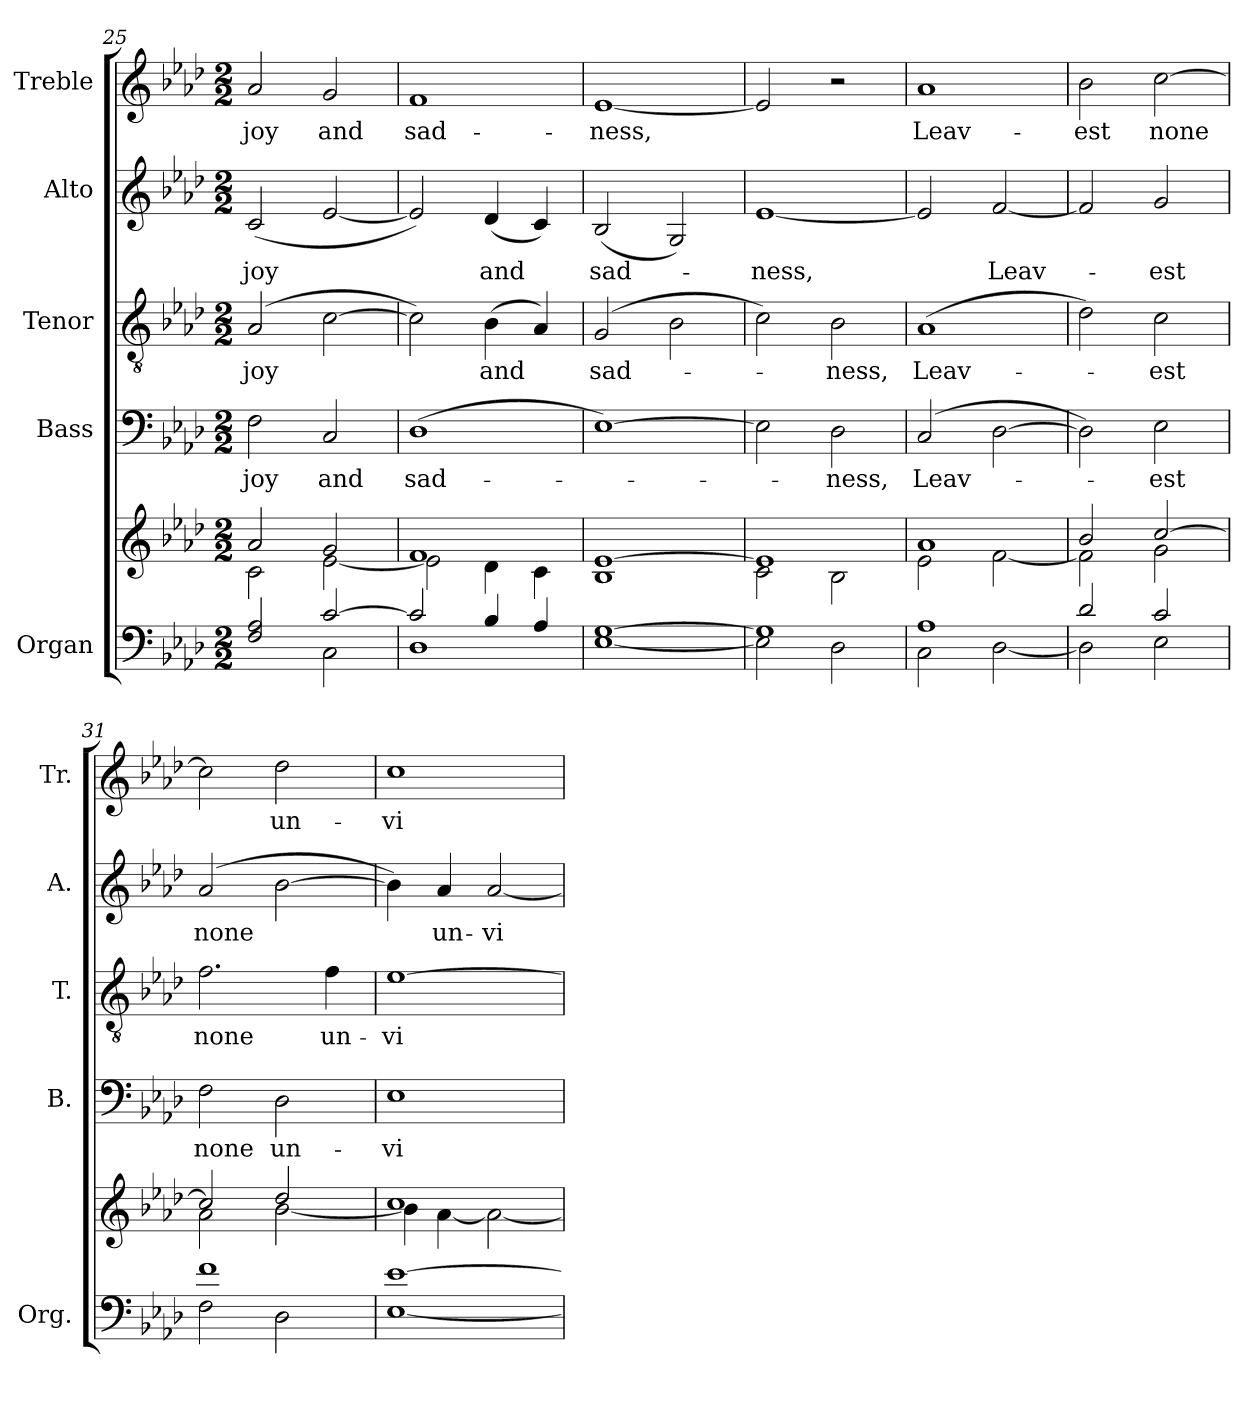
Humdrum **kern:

**kern	**kern	**kern	**text	**kern	**text	**kern	**text	**kern	**text
*part5	*part5	*part4	*part4	*part3	*part3	*part2	*part2	*part1	*part1
*staff6	*staff5	*staff4	*staff4	*staff3	*staff3	*staff2	*staff2	*staff1	*staff1
*I"Organ	*	*I"Bass	*	*I"Tenor	*	*I"Alto	*	*I"Treble	*
*I'Org.	*	*I'B.	*	*I'T.	*	*I'A.	*	*I'Tr.	*
*clefF4	*clefG2	*clefF4	*	*clefGv2	*	*clefG2	*	*clefG2	*
*	*	*	*	*ITrd7c12	*	*	*	*	*
*k[b-e-a-d-]	*k[b-e-a-d-]	*k[b-e-a-d-]	*	*k[b-e-a-d-]	*	*k[b-e-a-d-]	*	*k[b-e-a-d-]	*
*A-:	*A-:	*A-:	*	*A-:	*	*A-:	*	*A-:	*
*M2/2	*M2/2	*M2/2	*	*M2/2	*	*M2/2	*	*M2/2	*
=25	=25	=25	=25	=25	=25	=25	=25	=25	=25
*^	*^	*	*	*	*	*	*	*	*
!	!	!	!	!	!LO:LY:b:color=#000000	!	!	!	!	!	!
!	!	!	!	!	!	!	!LO:LY:b:color=#000000	!	!	!	!
!	!	!	!	!	!	!	!	!	!LO:LY:b:color=#000000	!	!
!	!	!	!	!	!	!	!	!	!	!	!LO:LY:b:color=#000000
2Fi/ 2A-i	2ryy	2a-i/	2ci\	2Fi\	joy	(2AA-i/	joy	(2ci/	joy	2a-i/	joy
!	!	!	!	!	!LO:LY:b:color=#000000	!	!	!	!	!	!
!	!	!	!	!	!	!	!	!	!	!	!LO:LY:b:color=#000000
[2ci/	2Ci\	2gi/	[2e-i\	2Ci/	and	[2Ci\	.	[2e-i/	.	2gi/	and
=26	=26	=26	=26	=26	=26	=26	=26	=26	=26	=26	=26
!	!	!	!	!	!LO:LY:b:color=#000000	!	!	!	!	!	!
!	!	!	!	!	!	!	!	!	!	!	!LO:LY:b:color=#000000
2ci/]	1D-i	1fi	2e-i\]	(1D-i	sad-	2Ci\])	.	2e-i/])	.	1fi	sad-
!	!	!	!	!	!	!	!LO:LY:b:color=#000000	!	!	!	!
!	!	!	!	!	!	!	!	!	!LO:LY:b:color=#000000	!	!
4B-i/	.	.	4d-i\	.	.	(4BB-i\	and	(4d-i/	and	.	.
4A-i/	.	.	4ci\	.	.	4AA-i/)	.	4ci/)	.	.	.
=27	=27	=27	=27	=27	=27	=27	=27	=27	=27	=27	=27
!	!	!	!	!	!	!	!LO:LY:b:color=#000000	!	!	!	!
!	!	!	!	!	!	!	!	!	!LO:LY:b:color=#000000	!	!
!	!	!	!	!	!	!	!	!	!	!	!LO:LY:b:color=#000000
[1Gi	[1E-i	[1e-i	1B-i	[1E-i)	.	(2GGi/	sad-	(2B-i/	sad-	[1e-i	-ness,
.	.	.	.	.	.	2BB-i\	.	2Gi/)	.	.	.
=28	=28	=28	=28	=28	=28	=28	=28	=28	=28	=28	=28
!	!	!	!	!	!	!	!	!	!LO:LY:b:color=#000000	!	!
1Gi]	2E-i\]	1e-i]	2ci\	2E-i\]	.	2Ci\)	.	[1e-i	-ness,	2e-i/]	.
!	!	!	!	!	!LO:LY:b:color=#000000	!	!	!	!	!	!
!	!	!	!	!	!	!	!LO:LY:b:color=#000000	!	!	!	!
.	2D-i\	.	2B-i\	2D-i\	-ness,	2BB-i\	-ness,	.	.	2r	.
=29	=29	=29	=29	=29	=29	=29	=29	=29	=29	=29	=29
!	!	!	!	!	!LO:LY:b:color=#000000	!	!	!	!	!	!
!	!	!	!	!	!	!	!LO:LY:b:color=#000000	!	!	!	!
!	!	!	!	!	!	!	!	!	!	!	!LO:LY:b:color=#000000
1A-i	2Ci\	1a-i	2e-i\	(2Ci/	Leav-	(1AA-i	Leav-	2e-i/]	.	1a-i	Leav-
!	!	!	!	!	!	!	!	!	!LO:LY:b:color=#000000	!	!
.	[2D-i\	.	[2fi\	[2D-i\	.	.	.	[2fi/	Leav-	.	.
=30	=30	=30	=30	=30	=30	=30	=30	=30	=30	=30	=30
!	!	!	!	!	!	!	!	!	!	!	!LO:LY:b:color=#000000
2d-i/	2D-i\]	2b-i/	2fi\]	2D-i\])	.	2D-i\)	.	2fi/]	.	2b-i\	-est
!	!	!	!	!	!LO:LY:b:color=#000000	!	!	!	!	!	!
!	!	!	!	!	!	!	!LO:LY:b:color=#000000	!	!	!	!
!	!	!	!	!	!	!	!	!	!LO:LY:b:color=#000000	!	!
!	!	!	!	!	!	!	!	!	!	!	!LO:LY:b:color=#000000
2ci/	2E-i\	[2cci/	2gi\	2E-i\	-est	2Ci\	-est	2gi/	-est	[2cci\	none
=31	=31	=31	=31	=31	=31	=31	=31	=31	=31	=31	=31
!	!	!	!	!	!LO:LY:b:color=#000000	!	!	!	!	!	!
!	!	!	!	!	!	!	!LO:LY:b:color=#000000	!	!	!	!
!	!	!	!	!	!	!	!	!	!LO:LY:b:color=#000000	!	!
1fi	2Fi\	2cci/]	2a-i\	2Fi\	none	2.Fi\	none	(2a-i/	none	2cci\]	.
!	!	!	!	!	!LO:LY:b:color=#000000	!	!	!	!	!	!
!	!	!	!	!	!	!	!	!	!	!	!LO:LY:b:color=#000000
.	2D-i\	2dd-i/	[2b-i\	2D-i\	un-	.	.	[2b-i\	.	2dd-i\	un-
!	!	!	!	!	!	!	!LO:LY:b:color=#000000	!	!	!	!
.	.	.	.	.	.	4Fi\	un-	.	.	.	.
!!LO:PB:g=z
=32	=32	=32	=32	=32	=32	=32	=32	=32	=32	=32	=32
!	!	!	!	!	!LO:LY:b:color=#000000	!	!	!	!	!	!
!	!	!	!	!	!	!	!LO:LY:b:color=#000000	!	!	!	!
!	!	!	!	!	!	!	!	!	!	!	!LO:LY:b:color=#000000
[1e-i	[1E-i	1cci	4b-i\]	1E-i	-vi-	[1E-i	-vi-	4b-i\])	.	1cci	-vi-
!	!	!	!	!	!	!	!	!	!LO:LY:b:color=#000000	!	!
.	.	.	[4a-i\	.	.	.	.	4a-i/	un-	.	.
!	!	!	!	!	!	!	!	!	!LO:LY:b:color=#000000	!	!
.	.	.	2a-i\_	.	.	.	.	[2a-i/	-vi-	.	.
*v	*v	*	*	*	*	*	*	*	*	*	*
*	*v	*v	*	*	*	*	*	*	*	*
=	=	=	=	=	=	=	=	=	=
*-	*-	*-	*-	*-	*-	*-	*-	*-	*-
